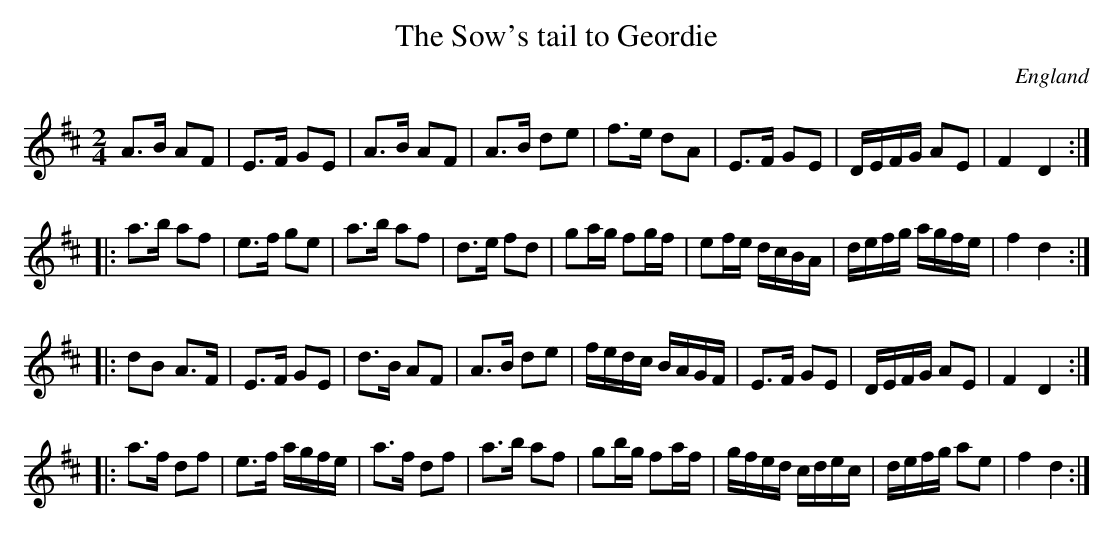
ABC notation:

X:1
T:Sow's tail to Geordie, The
O:England
M:2/4
K:D
A3B A2F2 | E3F G2E2 | A3B A2F2 | A3B d2e2 | \
f3e d2A2 | E3F G2E2 | DEFG A2E2 | F4 D4 :|*
|:a3b a2f2 | e3f g2e2 | a3b a2f2 | d3e f2d2 |\
g2ag f2gf | e2fe dcBA | defg agfe | f4 d4 :|*
|:d2B2 A3F | E3F G2E2 | d3B A2F2 | A3B d2e2 |\
fedc BAGF | E3F G2E2 | DEFG A2E2 | F4 D4 :|*
|:a3f d2f2 | e3f agfe | a3f d2f2 | a3b a2f2 |\
g2bg f2af | gfed cdec | defg a2e2 | f4 d4 :|**
